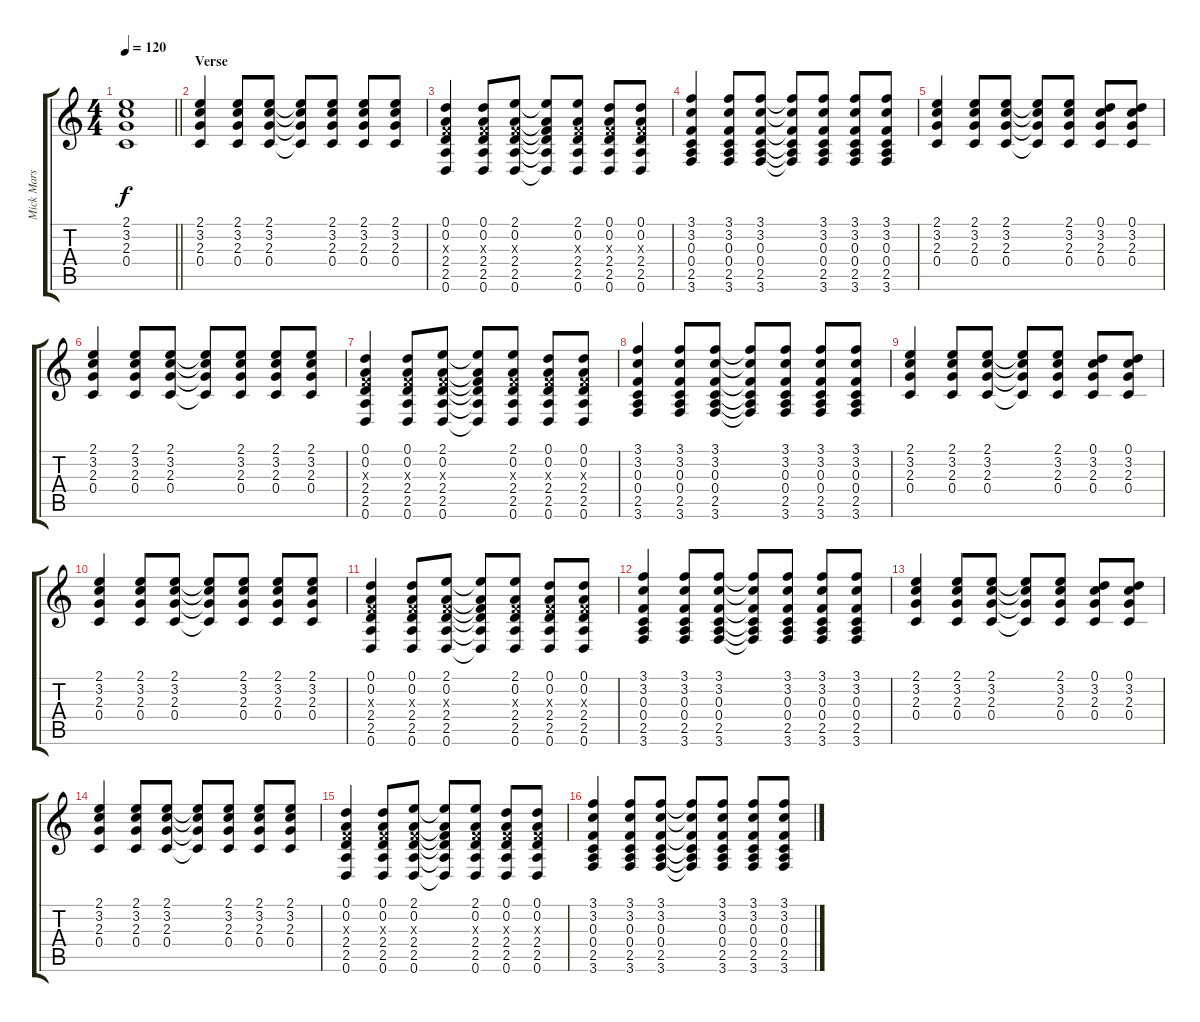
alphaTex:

\track ("Mick Mars - Acoustic Guitar" "Mick Mars ") {instrument acousticguitarsteel}
\staff {score tabs}
\tuning (D4 A3 F3 C3 G2 D2) {hide}
\ts (4 4)
\tempo 120
\clef g2
\barLineRight lightlight
\ks c
(2.1 3.2 2.3 0.4).1{dy f} |
\section ("" "Verse")
(2.1 3.2 2.3 0.4).4{volume 8} (2.1 3.2 2.3 0.4).8 (2.1 3.2 2.3 0.4).8 (2.1{t} 3.2{t} 2.3{t} 0.4{t}).8 (2.1 3.2 2.3 0.4).8 (2.1 3.2 2.3 0.4).8 (2.1 3.2 2.3 0.4).8 |
(0.1 0.2 0.3{x} 2.4 2.5 0.6).4 (0.1 0.2 0.3{x} 2.4 2.5 0.6).8 (2.1 0.2 0.3{x} 2.4 2.5 0.6).8 (2.1{t} 0.2{t} 0.3{t} 2.4{t} 2.5{t} 0.6{t}).8 (2.1 0.2 0.3{x} 2.4 2.5 0.6).8 (0.1 0.2 0.3{x} 2.4 2.5 0.6).8 (0.1 0.2 0.3{x} 2.4 2.5 0.6).8 |
(3.1 3.2 0.3 0.4 2.5 3.6).4 (3.1 3.2 0.3 0.4 2.5 3.6).8 (3.1 3.2 0.3 0.4 2.5 3.6).8 (3.1{t} 3.2{t} 0.3{t} 0.4{t} 2.5{t} 3.6{t}).8 (3.1 3.2 0.3 0.4 2.5 3.6).8 (3.1 3.2 0.3 0.4 2.5 3.6).8 (3.1 3.2 0.3 0.4 2.5 3.6).8 |
(2.1 3.2 2.3 0.4).4 (2.1 3.2 2.3 0.4).8 (2.1 3.2 2.3 0.4).8 (2.1{t} 3.2{t} 2.3{t} 0.4{t}).8 (2.1 3.2 2.3 0.4).8 (0.1 3.2 2.3 0.4).8 (0.1 3.2 2.3 0.4).8 |
(2.1 3.2 2.3 0.4).4 (2.1 3.2 2.3 0.4).8 (2.1 3.2 2.3 0.4).8 (2.1{t} 3.2{t} 2.3{t} 0.4{t}).8 (2.1 3.2 2.3 0.4).8 (2.1 3.2 2.3 0.4).8 (2.1 3.2 2.3 0.4).8 |
(0.1 0.2 0.3{x} 2.4 2.5 0.6).4 (0.1 0.2 0.3{x} 2.4 2.5 0.6).8 (2.1 0.2 0.3{x} 2.4 2.5 0.6).8 (2.1{t} 0.2{t} 0.3{t} 2.4{t} 2.5{t} 0.6{t}).8 (2.1 0.2 0.3{x} 2.4 2.5 0.6).8 (0.1 0.2 0.3{x} 2.4 2.5 0.6).8 (0.1 0.2 0.3{x} 2.4 2.5 0.6).8 |
(3.1 3.2 0.3 0.4 2.5 3.6).4 (3.1 3.2 0.3 0.4 2.5 3.6).8 (3.1 3.2 0.3 0.4 2.5 3.6).8 (3.1{t} 3.2{t} 0.3{t} 0.4{t} 2.5{t} 3.6{t}).8 (3.1 3.2 0.3 0.4 2.5 3.6).8 (3.1 3.2 0.3 0.4 2.5 3.6).8 (3.1 3.2 0.3 0.4 2.5 3.6).8 |
(2.1 3.2 2.3 0.4).4 (2.1 3.2 2.3 0.4).8 (2.1 3.2 2.3 0.4).8 (2.1{t} 3.2{t} 2.3{t} 0.4{t}).8 (2.1 3.2 2.3 0.4).8 (0.1 3.2 2.3 0.4).8 (0.1 3.2 2.3 0.4).8 |
(2.1 3.2 2.3 0.4).4 (2.1 3.2 2.3 0.4).8 (2.1 3.2 2.3 0.4).8 (2.1{t} 3.2{t} 2.3{t} 0.4{t}).8 (2.1 3.2 2.3 0.4).8 (2.1 3.2 2.3 0.4).8 (2.1 3.2 2.3 0.4).8 |
(0.1 0.2 0.3{x} 2.4 2.5 0.6).4 (0.1 0.2 0.3{x} 2.4 2.5 0.6).8 (2.1 0.2 0.3{x} 2.4 2.5 0.6).8 (2.1{t} 0.2{t} 0.3{t} 2.4{t} 2.5{t} 0.6{t}).8 (2.1 0.2 0.3{x} 2.4 2.5 0.6).8 (0.1 0.2 0.3{x} 2.4 2.5 0.6).8 (0.1 0.2 0.3{x} 2.4 2.5 0.6).8 |
(3.1 3.2 0.3 0.4 2.5 3.6).4 (3.1 3.2 0.3 0.4 2.5 3.6).8 (3.1 3.2 0.3 0.4 2.5 3.6).8 (3.1{t} 3.2{t} 0.3{t} 0.4{t} 2.5{t} 3.6{t}).8 (3.1 3.2 0.3 0.4 2.5 3.6).8 (3.1 3.2 0.3 0.4 2.5 3.6).8 (3.1 3.2 0.3 0.4 2.5 3.6).8 |
(2.1 3.2 2.3 0.4).4 (2.1 3.2 2.3 0.4).8 (2.1 3.2 2.3 0.4).8 (2.1{t} 3.2{t} 2.3{t} 0.4{t}).8 (2.1 3.2 2.3 0.4).8 (0.1 3.2 2.3 0.4).8 (0.1 3.2 2.3 0.4).8 |
(2.1 3.2 2.3 0.4).4 (2.1 3.2 2.3 0.4).8 (2.1 3.2 2.3 0.4).8 (2.1{t} 3.2{t} 2.3{t} 0.4{t}).8 (2.1 3.2 2.3 0.4).8 (2.1 3.2 2.3 0.4).8 (2.1 3.2 2.3 0.4).8 |
(0.1 0.2 0.3{x} 2.4 2.5 0.6).4 (0.1 0.2 0.3{x} 2.4 2.5 0.6).8 (2.1 0.2 0.3{x} 2.4 2.5 0.6).8 (2.1{t} 0.2{t} 0.3{t} 2.4{t} 2.5{t} 0.6{t}).8 (2.1 0.2 0.3{x} 2.4 2.5 0.6).8 (0.1 0.2 0.3{x} 2.4 2.5 0.6).8 (0.1 0.2 0.3{x} 2.4 2.5 0.6).8 |
(3.1 3.2 0.3 0.4 2.5 3.6).4 (3.1 3.2 0.3 0.4 2.5 3.6).8 (3.1 3.2 0.3 0.4 2.5 3.6).8 (3.1{t} 3.2{t} 0.3{t} 0.4{t} 2.5{t} 3.6{t}).8 (3.1 3.2 0.3 0.4 2.5 3.6).8 (3.1 3.2 0.3 0.4 2.5 3.6).8 (3.1 3.2 0.3 0.4 2.5 3.6).8
